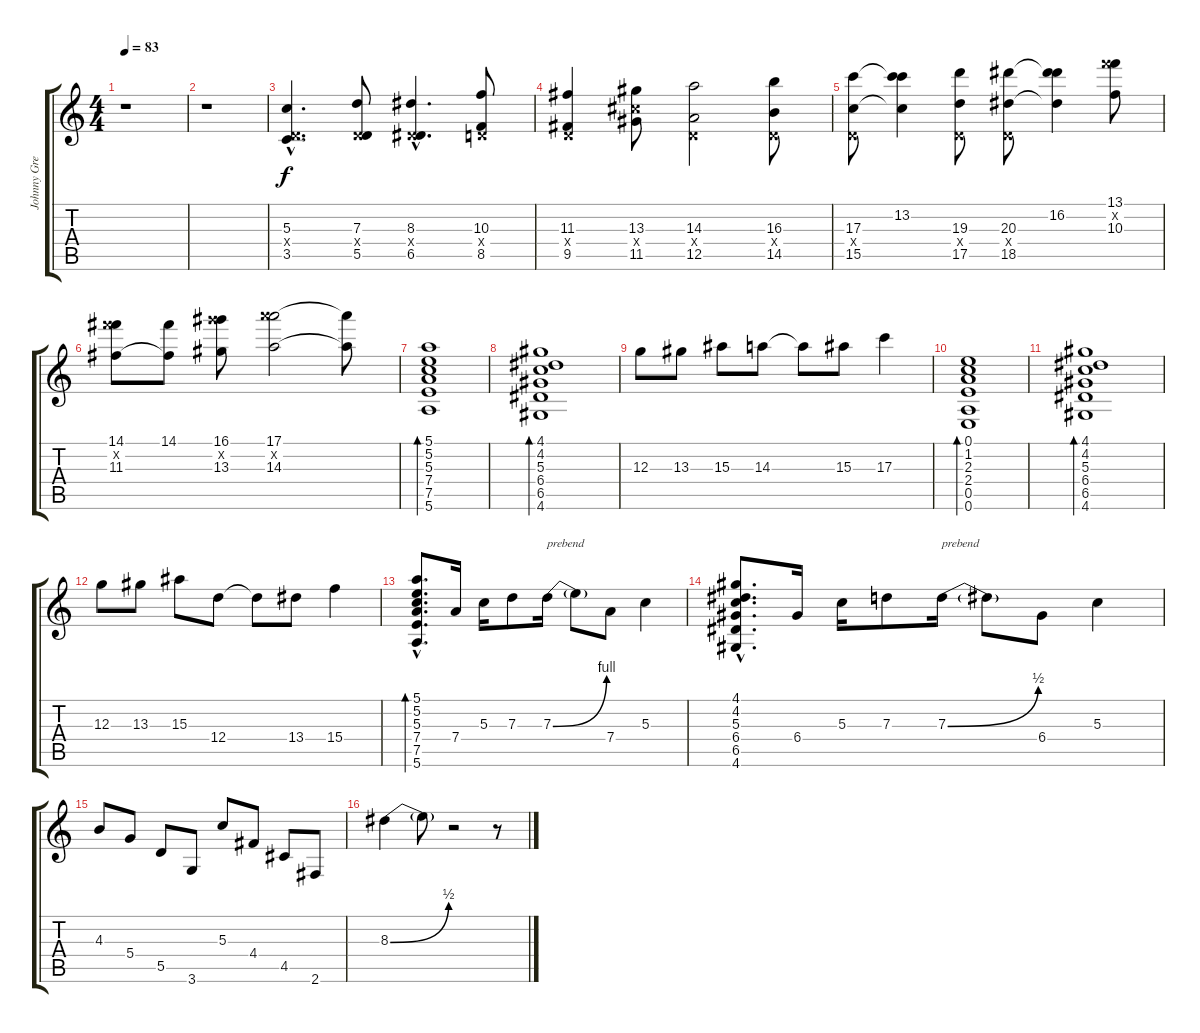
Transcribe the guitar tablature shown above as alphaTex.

\track ("Johnny Greenwood" "Johnny Gre") {instrument acousticguitarsteel}
\staff {score tabs}
\tuning (E4 B3 G3 D3 A2 E2) {hide}
\ts (4 4)
\tempo 83
\clef g2
\ks c
r.1{dy f instrument acousticguitarsteel} |
r.1 |
(5.3{hac} 0.4{hac x} 3.5{hac}).4{d} (7.3 0.4{x} 5.5).8 (8.3{hac} 0.4{hac x} 6.5{hac}).4{d} (10.3 0.4{x} 8.5).8 |
(11.3 0.4{x} 9.5).4 (13.3 11.4{x} 11.5).8 (14.3 0.4{x} 12.5).2 (16.3 0.4{x} 14.5).8 |
(17.3 0.4{x} 15.5).8 (13.2 17.3{t} 15.5{t}).4 (19.3 0.4{x} 17.5).8 (20.3 0.4{x} 18.5).8 (16.2 20.3{t} 18.5{t}).4 (13.1 18.2{x} 10.3).8 |
(14.1 19.2{x} 11.3).8 (14.1 11.3{t}).8 (16.1 21.2{x} 13.3).8 (17.1 22.2{x} 14.3).2 (17.1{t} 14.3{t}).8 |
(5.1 5.2 5.3 7.4 7.5 5.6).1{bd 30 volume 8} |
(4.1 4.2 5.3 6.4 6.5 4.6).1{bd 30} |
12.3.8{volume 16} 13.3.8 15.3.8 14.3.8 14.3{t}.8 15.3.8 17.3.4 |
(0.1 1.2 2.3 2.4 0.5 0.6).1{bd 30 volume 8} |
(4.1 4.2 5.3 6.4 6.5 4.6).1{bd 30} |
12.3.8{volume 16} 13.3.8 15.3.8 12.4.8 12.4{t}.8 13.4.8 15.4.4 |
(5.1{hac} 5.2{hac} 5.3{hac} 7.4{hac} 7.5{hac} 5.6{hac}).8{d bd 30 volume 8} 7.4.16{volume 16} 5.3.16 7.3.8 7.3{be (bend 0 0 60 4)}.16{txt "prebend"} 7.3{t}.8 7.4.8 5.3.4 |
(4.1{hac} 4.2{hac} 5.3{hac} 6.4{hac} 6.5{hac} 4.6{hac}).8{d volume 8} 6.4.16{volume 16} 5.3.16 7.3.8 7.3{be (bend 0 0 60 2)}.16{txt "prebend"} 7.3{t}.8 6.4.8 5.3.4 |
4.3.8{volume 16} 5.4.8 5.5.8 3.6.8 5.3.8 4.4.8 4.5.8 2.6.8 |
8.3{be (bend 0 0 60 2)}.4 8.3{t}.8 r.2 r.8
